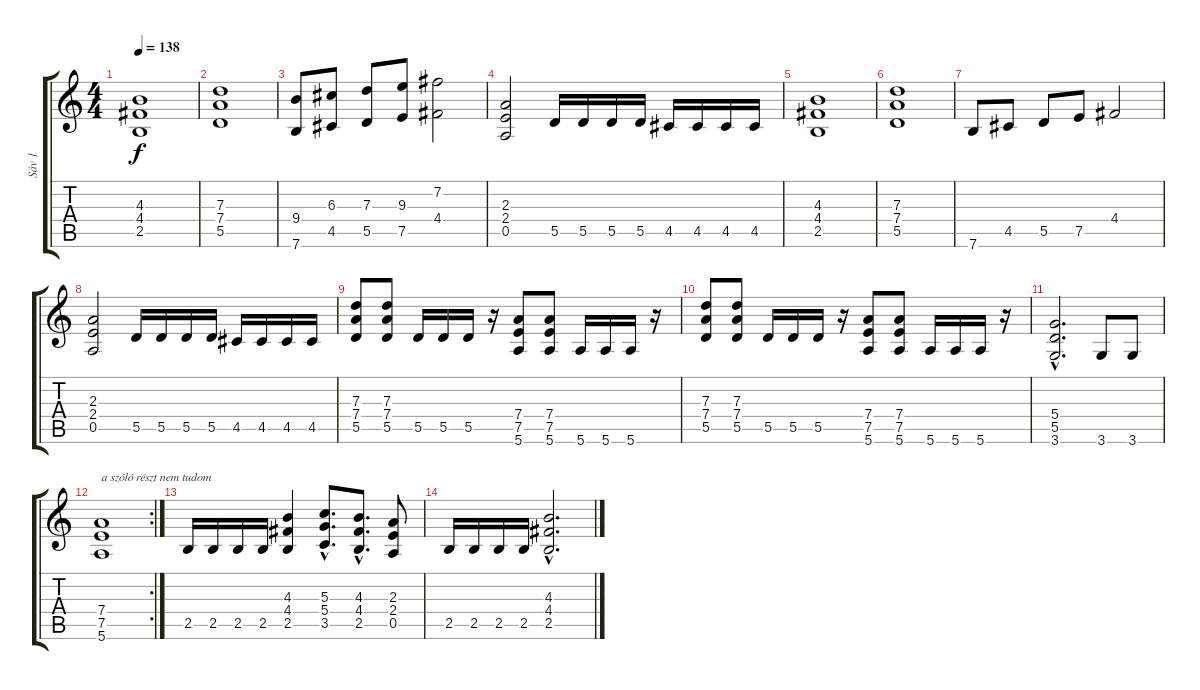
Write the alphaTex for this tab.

\track ("Sáv 1" "Sáv 1") {instrument distortionguitar}
\staff {score tabs}
\tuning (E4 B3 G3 D3 A2 E2) {hide}
\ts (4 4)
\tempo 138
\clef g2
\ks c
(4.3 4.4 2.5).1{dy f} |
(7.3 7.4 5.5).1 |
(9.4 7.6).8 (6.3 4.5).8 (7.3 5.5).8 (9.3 7.5).8 (7.2 4.4).2 |
(2.3 2.4 0.5).2 5.5.16 5.5.16 5.5.16 5.5.16 4.5.16 4.5.16 4.5.16 4.5.16 |
(4.3 4.4 2.5).1 |
(7.3 7.4 5.5).1 |
7.6.8 4.5.8 5.5.8 7.5.8 4.4.2 |
(2.3 2.4 0.5).2 5.5.16 5.5.16 5.5.16 5.5.16 4.5.16 4.5.16 4.5.16 4.5.16 |
(7.3 7.4 5.5).8 (7.3 7.4 5.5).8 5.5.16 5.5.16 5.5.16 r.16 (7.4 7.5 5.6).8 (7.4 7.5 5.6).8 5.6.16 5.6.16 5.6.16 r.16 |
(7.3 7.4 5.5).8 (7.3 7.4 5.5).8 5.5.16 5.5.16 5.5.16 r.16 (7.4 7.5 5.6).8 (7.4 7.5 5.6).8 5.6.16 5.6.16 5.6.16 r.16 |
(5.4{hac} 5.5{hac} 3.6{hac}).2{d} 3.6.8 3.6.8 |
\rc 2
(7.4 7.5 5.6).1{txt "a szóló részt nem tudom"} |
2.5.16 2.5.16 2.5.16 2.5.16 (4.3 4.4 2.5).4 (5.3{hac} 5.4{hac} 3.5{hac}).8{d} (4.3{hac} 4.4{hac} 2.5{hac}).8{d} (2.3 2.4 0.5).8 |
2.5.16 2.5.16 2.5.16 2.5.16 (4.3{hac} 4.4{hac} 2.5{hac}).2{d}
